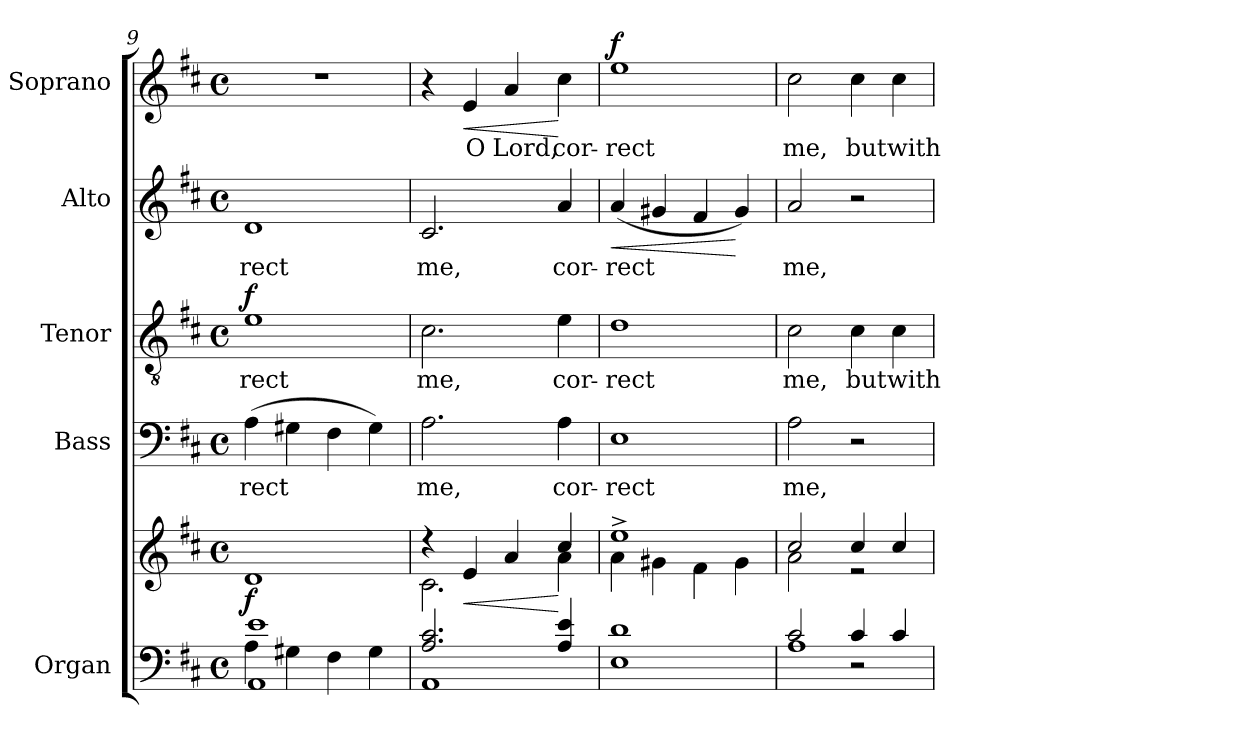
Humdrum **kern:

**kern	**kern	**dynam	**kern	**text	**kern	**text	**dynam	**kern	**text	**dynam	**kern	**text	**dynam
*part5	*part5	*part5	*part4	*part4	*part3	*part3	*part3	*part2	*part2	*part2	*part1	*part1	*part1
*staff6	*staff5	*staff5/6	*staff4	*staff4	*staff3	*staff3	*staff3	*staff2	*staff2	*staff2	*staff1	*staff1	*staff1
*I"Organ	*	*	*I"Bass	*	*I"Tenor	*	*	*I"Alto	*	*	*I"Soprano	*	*
*I'Org.	*	*	*I'B.	*	*I'T.	*	*	*I'A.	*	*	*I'S.	*	*
*clefF4	*clefG2	*	*clefF4	*	*clefGv2	*	*	*clefG2	*	*	*clefG2	*	*
*	*	*	*	*	*ITrd7c12	*	*	*	*	*	*	*	*
*k[f#c#]	*k[f#c#]	*	*k[f#c#]	*	*k[f#c#]	*	*	*k[f#c#]	*	*	*k[f#c#]	*	*
*D:	*D:	*	*D:	*	*D:	*	*	*D:	*	*	*D:	*	*
*M4/4	*M4/4	*	*M4/4	*	*M4/4	*	*	*M4/4	*	*	*M4/4	*	*
*met(c)	*met(c)	*	*met(c)	*	*met(c)	*	*	*met(c)	*	*	*met(c)	*	*
=9	=9	=9	=9	=9	=9	=9	=9	=9	=9	=9	=9	=9	=9
*^	*	*	*	*	*	*	*	*	*	*	*	*	*
!	!	!	!	!	!LO:LY:b:color=#000000	!	!	!	!	!	!	!	!	!
!	!	!	!	!	!	!	!LO:LY:b:color=#000000	!	!	!	!	!	!	!
!	!	!	!	!	!	!	!	!	!	!LO:LY:b:color=#000000	!	!	!	!
4Ai\	1AAi 1ei	1di	f	(4Ai\	-rect	1Ei	-rect	f	1di	-rect	.	1r	.	.
4G#Xi\	.	.	.	4G#Xi\	.	.	.	.	.	.	.	.	.	.
4F#i\	.	.	.	4F#i\	.	.	.	.	.	.	.	.	.	.
4G#i\	.	.	.	4G#i\)	.	.	.	.	.	.	.	.	.	.
=10	=10	=10	=10	=10	=10	=10	=10	=10	=10	=10	=10	=10	=10	=10
*	*	*^	*	*	*	*	*	*	*	*	*	*	*	*
!	!	!	!	!	!	!LO:LY:b:color=#000000	!	!	!	!	!	!	!	!	!
!	!	!	!	!	!	!	!	!LO:LY:b:color=#000000	!	!	!	!	!	!	!
!	!	!	!	!	!	!	!	!	!	!	!LO:LY:b:color=#000000	!	!	!	!
2.Ai/ 2.c#i	1AAi	4r	2.c#i\	.	2.Ai\	me,	2.C#i\	me,	.	2.c#i/	me,	.	4r	.	.
!	!	!	!	!LO:HP:b	!	!	!	!	!	!	!	!	!	!	!
!	!	!	!	!	!	!	!	!	!	!	!	!	!	!LO:LY:b:color=#000000	!LO:HP:b
.	.	4ei/	.	<	.	.	.	.	.	.	.	.	4ei/	O	<
!	!	!	!	!	!	!	!	!	!	!	!	!	!	!LO:LY:b:color=#000000	!
.	.	4ai/	.	.	.	.	.	.	.	.	.	.	4ai/	Lord,	.
!	!	!	!	!	!	!LO:LY:b:color=#000000	!	!	!	!	!	!	!	!	!
!	!	!	!	!	!	!	!	!LO:LY:b:color=#000000	!	!	!	!	!	!	!
!	!	!	!	!	!	!	!	!	!	!	!LO:LY:b:color=#000000	!	!	!	!
!	!	!	!	!	!	!	!	!	!	!	!	!	!	!LO:LY:b:color=#000000	!
4Ai/ 4ei	.	4cc#i/	4ai\	[	4Ai\	cor-	4Ei\	cor-	.	4ai/	cor-	.	4cc#i\	cor-	[
*v	*v	*	*	*	*	*	*	*	*	*	*	*	*	*	*
!!LO:PB:g=z
=11	=11	=11	=11	=11	=11	=11	=11	=11	=11	=11	=11	=11	=11	=11
!	!	!	!	!	!LO:LY:b:color=#000000	!	!	!	!	!	!	!	!	!
!	!	!	!	!	!	!	!LO:LY:b:color=#000000	!	!	!	!	!	!	!
!	!	!	!	!	!	!	!	!	!	!LO:LY:b:color=#000000	!LO:HP:b	!	!	!
!	!	!	!	!	!	!	!	!	!	!	!	!	!LO:LY:b:color=#000000	!
1Ei 1di	1ee^i	4ai\	.	1Ei	-rect	1Di	-rect	.	(4ai/	-rect	<	1eei	-rect	f
.	.	4g#Xi\	.	.	.	.	.	.	4g#Xi/	.	.	.	.	.
.	.	4f#i\	.	.	.	.	.	.	4f#i/	.	.	.	.	.
.	.	4g#i\	.	.	.	.	.	.	4g#i/)	.	[	.	.	.
=12	=12	=12	=12	=12	=12	=12	=12	=12	=12	=12	=12	=12	=12	=12
*^	*	*	*	*	*	*	*	*	*	*	*	*	*	*
*	*^	*	*	*	*	*	*	*	*	*	*	*	*	*	*
!	!	!	!	!	!	!	!LO:LY:b:color=#000000	!	!	!	!	!	!	!	!	!
!	!	!	!	!	!	!	!	!	!LO:LY:b:color=#000000	!	!	!	!	!	!	!
!	!	!	!	!	!	!	!	!	!	!	!	!LO:LY:b:color=#000000	!	!	!	!
!	!	!	!	!	!	!	!	!	!	!	!	!	!	!	!LO:LY:b:color=#000000	!
2c#i/	1Ai	2ryy	2cc#i/	2ai\	.	2Ai\	me,	2C#i\	me,	.	2ai/	me,	.	2cc#i\	me,	.
!	!	!	!	!	!	!	!	!	!LO:LY:b:color=#000000	!	!	!	!	!	!	!
!	!	!	!	!	!	!	!	!	!	!	!	!	!	!	!LO:LY:b:color=#000000	!
4c#i/	.	2r	4cc#i/	2r	.	2r	.	4C#i\	but	.	2r	.	.	4cc#i\	but	.
!	!	!	!	!	!	!	!	!	!LO:LY:b:color=#000000	!	!	!	!	!	!	!
!	!	!	!	!	!	!	!	!	!	!	!	!	!	!	!LO:LY:b:color=#000000	!
4c#i/	.	.	4cc#i/	.	.	.	.	4C#i\	with	.	.	.	.	4cc#i\	with	.
*v	*v	*v	*	*	*	*	*	*	*	*	*	*	*	*	*	*
*	*v	*v	*	*	*	*	*	*	*	*	*	*	*	*
=	=	=	=	=	=	=	=	=	=	=	=	=	=
*-	*-	*-	*-	*-	*-	*-	*-	*-	*-	*-	*-	*-	*-
